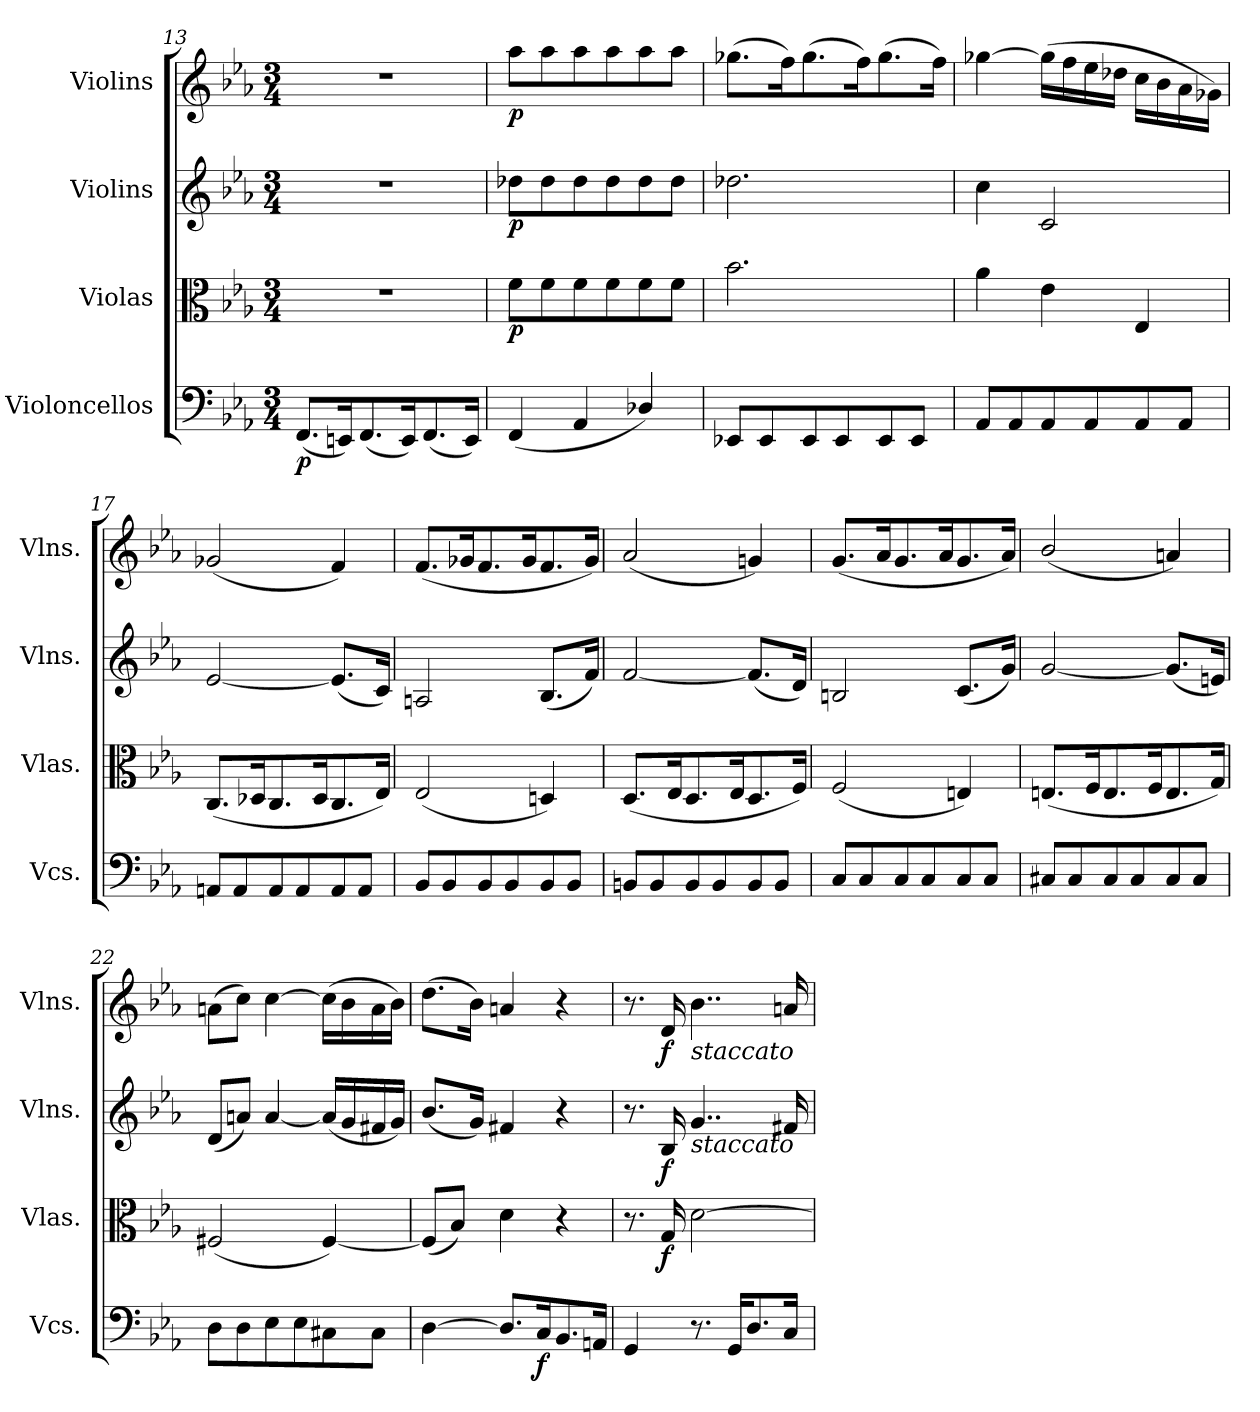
**kern	**dynam	**kern	**dynam	**kern	**dynam	**kern	**dynam
*part4	*part4	*part3	*part3	*part2	*part2	*part1	*part1
*staff4	*staff4	*staff3	*staff3	*staff2	*staff2	*staff1	*staff1
*I"Violoncellos	*	*I"Violas	*	*I"Violins	*	*I"Violins	*
*I'Vcs.	*	*I'Vlas.	*	*I'Vlns.	*	*I'Vlns.	*
*clefF4	*	*clefC3	*	*clefG2	*	*clefG2	*
*k[b-e-a-]	*	*k[b-e-a-]	*	*k[b-e-a-]	*	*k[b-e-a-]	*
*M3/4	*	*M3/4	*	*M3/4	*	*M3/4	*
=13	=13	=13	=13	=13	=13	=13	=13
!	!LO:DY:b	!	!	!	!	!	!
(<8.FF/L	p	2.r	.	2.r	.	2.r	.
16EEn/K)	.	.	.	.	.	.	.
(<8.FF/	.	.	.	.	.	.	.
16EE/K)	.	.	.	.	.	.	.
(<8.FF/	.	.	.	.	.	.	.
16EE/Jk)	.	.	.	.	.	.	.
=14	=14	=14	=14	=14	=14	=14	=14
!	!	!	!LO:DY:b	!	!LO:DY:b	!	!LO:DY:b
(<4FF/	.	8f\L	p	8dd-X\L	p	8aa-\L	p
.	.	8f\	.	8dd-\	.	8aa-\	.
4AA-/	.	8f\	.	8dd-\	.	8aa-\	.
.	.	8f\	.	8dd-\	.	8aa-\	.
4D-X/)	.	8f\	.	8dd-\	.	8aa-\	.
.	.	8f\J	.	8dd-\J	.	8aa-\J	.
=15	=15	=15	=15	=15	=15	=15	=15
8EE-X/L	.	2.b-\	.	2.dd-X\	.	(>8.gg-X\L	.
8EE-/	.	.	.	.	.	.	.
.	.	.	.	.	.	16ff\K)	.
8EE-/	.	.	.	.	.	(>8.gg-\	.
8EE-/	.	.	.	.	.	.	.
.	.	.	.	.	.	16ff\K)	.
8EE-/	.	.	.	.	.	(>8.gg-\	.
8EE-/J	.	.	.	.	.	.	.
.	.	.	.	.	.	16ff\Jk)	.
=16	=16	=16	=16	=16	=16	=16	=16
8AA-/L	.	4a-\	.	4cc\	.	[4gg-X\	.
8AA-/	.	.	.	.	.	.	.
8AA-/	.	4e-\	.	2c/	.	(>16gg-\LL]	.
.	.	.	.	.	.	16ff\	.
8AA-/	.	.	.	.	.	16ee-\	.
.	.	.	.	.	.	16dd-X\JJ	.
8AA-/	.	4E-/	.	.	.	16cc\LL	.
.	.	.	.	.	.	16b-\	.
8AA-/J	.	.	.	.	.	16a-\	.
.	.	.	.	.	.	16g-X\JJ)	.
=17	=17	=17	=17	=17	=17	=17	=17
8AAn/L	.	(<8.C/L	.	[2e-/	.	(<2g-X/	.
8AA/	.	.	.	.	.	.	.
.	.	16D-X/K	.	.	.	.	.
8AA/	.	8.C/	.	.	.	.	.
8AA/	.	.	.	.	.	.	.
.	.	16D-/K	.	.	.	.	.
8AA/	.	8.C/	.	(<8.e-/L]	.	4f/)	.
8AA/J	.	.	.	.	.	.	.
.	.	16E-/Jk)	.	16c/Jk)	.	.	.
!!LO:LB:g=z
=18	=18	=18	=18	=18	=18	=18	=18
8BB-/L	.	(<2E-/	.	2An/	.	(<8.f/L	.
8BB-/	.	.	.	.	.	.	.
.	.	.	.	.	.	16g-X/K	.
8BB-/	.	.	.	.	.	8.f/	.
8BB-/	.	.	.	.	.	.	.
.	.	.	.	.	.	16g-/K	.
8BB-/	.	4Dn/)	.	(<8.B-/L	.	8.f/	.
8BB-/J	.	.	.	.	.	.	.
.	.	.	.	16f/Jk)	.	16g-/Jk)	.
=19	=19	=19	=19	=19	=19	=19	=19
8BBn/L	.	(<8.D/L	.	[2f/	.	(<2a-/	.
8BB/	.	.	.	.	.	.	.
.	.	16E-/K	.	.	.	.	.
8BB/	.	8.D/	.	.	.	.	.
8BB/	.	.	.	.	.	.	.
.	.	16E-/K	.	.	.	.	.
8BB/	.	8.D/	.	(<8.f/L]	.	4gn/)	.
8BB/J	.	.	.	.	.	.	.
.	.	16F/Jk)	.	16d/Jk)	.	.	.
=20	=20	=20	=20	=20	=20	=20	=20
8C/L	.	(<2F/	.	2Bn/	.	(<8.g/L	.
8C/	.	.	.	.	.	.	.
.	.	.	.	.	.	16a-/K	.
8C/	.	.	.	.	.	8.g/	.
8C/	.	.	.	.	.	.	.
.	.	.	.	.	.	16a-/K	.
8C/	.	4En/)	.	(<8.c/L	.	8.g/	.
8C/J	.	.	.	.	.	.	.
.	.	.	.	16g/Jk)	.	16a-/Jk)	.
=21	=21	=21	=21	=21	=21	=21	=21
8C#X/L	.	(<8.En/L	.	[2g/	.	(<2b-/	.
8C#/	.	.	.	.	.	.	.
.	.	16F/K	.	.	.	.	.
8C#/	.	8.E/	.	.	.	.	.
8C#/	.	.	.	.	.	.	.
.	.	16F/K	.	.	.	.	.
8C#/	.	8.E/	.	(<8.g/L]	.	4an/)	.
8C#/J	.	.	.	.	.	.	.
.	.	16G/Jk)	.	16en/Jk)	.	.	.
=22	=22	=22	=22	=22	=22	=22	=22
8D\L	.	(<2F#X/	.	(<8d/L	.	(>8an\L	.
8D\	.	.	.	8an/J)	.	8cc\J)	.
8E-\	.	.	.	[4a/	.	[4cc\	.
8E-\	.	.	.	.	.	.	.
8C#X\	.	[4F#/)	.	(<16a/LL]	.	(>16cc\LL]	.
.	.	.	.	16g/	.	16b-\	.
8C#\J	.	.	.	16f#X/	.	16a\	.
.	.	.	.	16g/JJ)	.	16b-\JJ)	.
=23	=23	=23	=23	=23	=23	=23	=23
[4D\	.	(<8F#/L]	.	(<8.b-/L	.	(>8.dd\L	.
.	.	8B-/J)	.	.	.	.	.
.	.	.	.	16g/Jk)	.	16b-\Jk)	.
8.D/L]	.	4d\	.	4f#X/	.	4an/	.
!	!LO:DY:b	!	!	!	!	!	!
16C/K	f	.	.	.	.	.	.
8.BB-/	.	4r	.	4r	.	4r	.
16AAn/Jk	.	.	.	.	.	.	.
=24	=24	=24	=24	=24	=24	=24	=24
4GG/	.	8.r	.	8.r	.	8.r	.
!	!	!	!LO:DY:b	!	!LO:DY:b	!	!LO:DY:b
.	.	16G/	f	16B-/	f	16d/	f
!	!	!	!	!	!	!LO:TX:b:i:t=staccato	!
!	!	!	!	!LO:TX:b:i:t=staccato	!	!	!
8.r	.	[2d\	.	4..g/	.	4..b-\	.
16GG/KL	.	.	.	.	.	.	.
8.D/	.	.	.	.	.	.	.
16C/Jk	.	.	.	16f#X/	.	16an/	.
=	=	=	=	=	=	=	=
*-	*-	*-	*-	*-	*-	*-	*-
